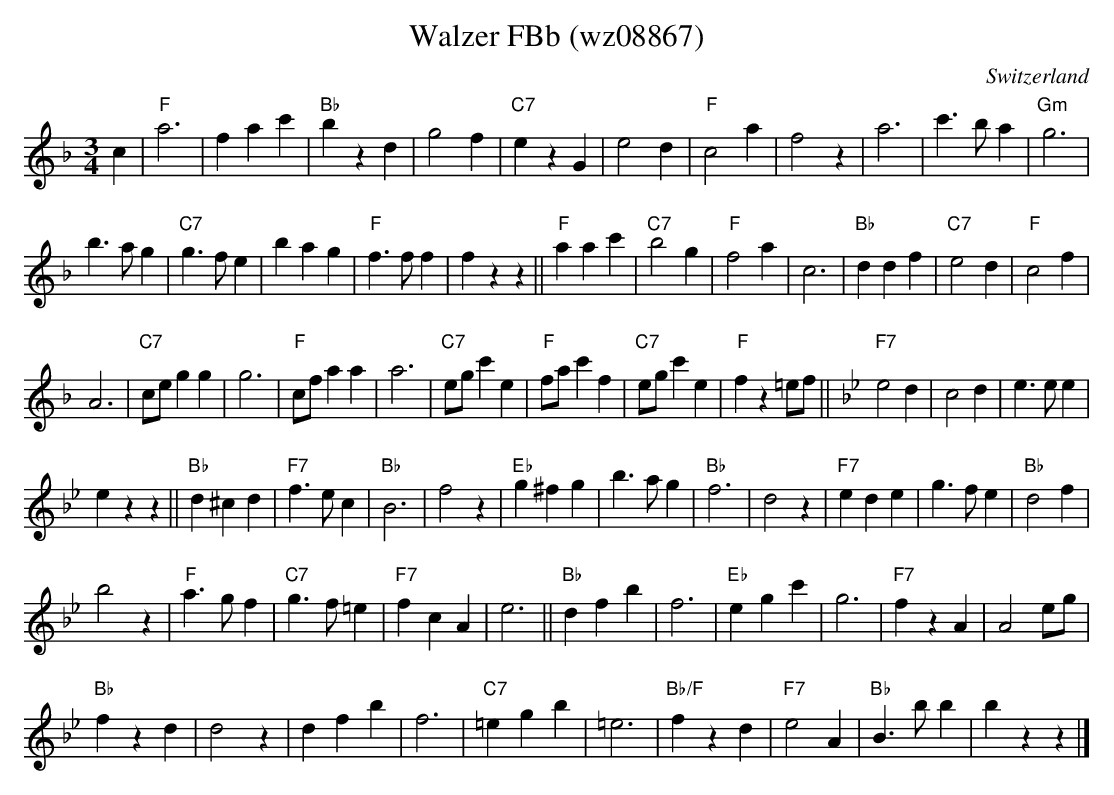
X:1
T: Walzer FBb (wz08867)
O:Switzerland
M:3/4
L:1/4
K:F major
c| "F"a3 | fac' | "Bb"bzd | g2f | "C7"ezG | e2d | "F"c2a | f2z | a3 | c'>ba | "Gm"g3 |
b>ag | "C7"g>fe | bag | "F"f>ff | fzz || "F"aac' | "C7"b2g | "F"f2a | c3 | "Bb"ddf | "C7"e2d | "F"c2f |
A3 | "C7"c/e/gg | g3 | "F"c/f/aa | a3 | "C7"e/g/c'e | "F"f/a/c'f | "C7"e/g/c'e | "F"fz=e/f/ || [K:Bb] "F7"e2d | c2d | e>ee |
ezz || "Bb"d^cd | "F7"f>ec | "Bb"B3 | f2z | "Eb"g^fg | b>ag | "Bb"f3 | d2z | "F7"ede | g>fe | "Bb"d2f |
b2z | "F"a>gf | "C7"g>f=e | "F7"fcA | e3 || "Bb"dfb | f3 | "Eb"egc' | g3 | "F7"fzA | A2e/g/ |
"Bb"fzd | d2z | dfb | f3 | "C7"=egb | =e3 | "Bb/F"fzd | "F7"e2A | "Bb"B>bb | bzz |]
